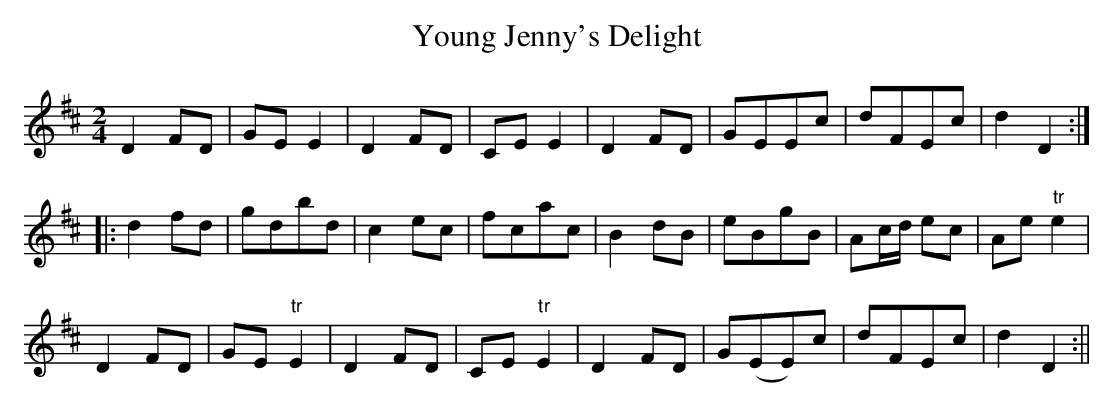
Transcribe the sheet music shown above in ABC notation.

X:1
T:Young Jenny's Delight
M:2/4
L:1/8
K:D
D2 FD|GE E2|D2 FD|CE E2|D2 FD|GEEc|dFEc|d2D2:|
|:d2 fd|gdbd|c2 ec|fcac|B2 dB|eBgB|Ac/d/ ec|Ae "tr"e2|
D2 FD|GE "tr"E2|D2 FD|CE "tr"E2|D2 FD|G(EE)c|dFEc|d2 D2:||
